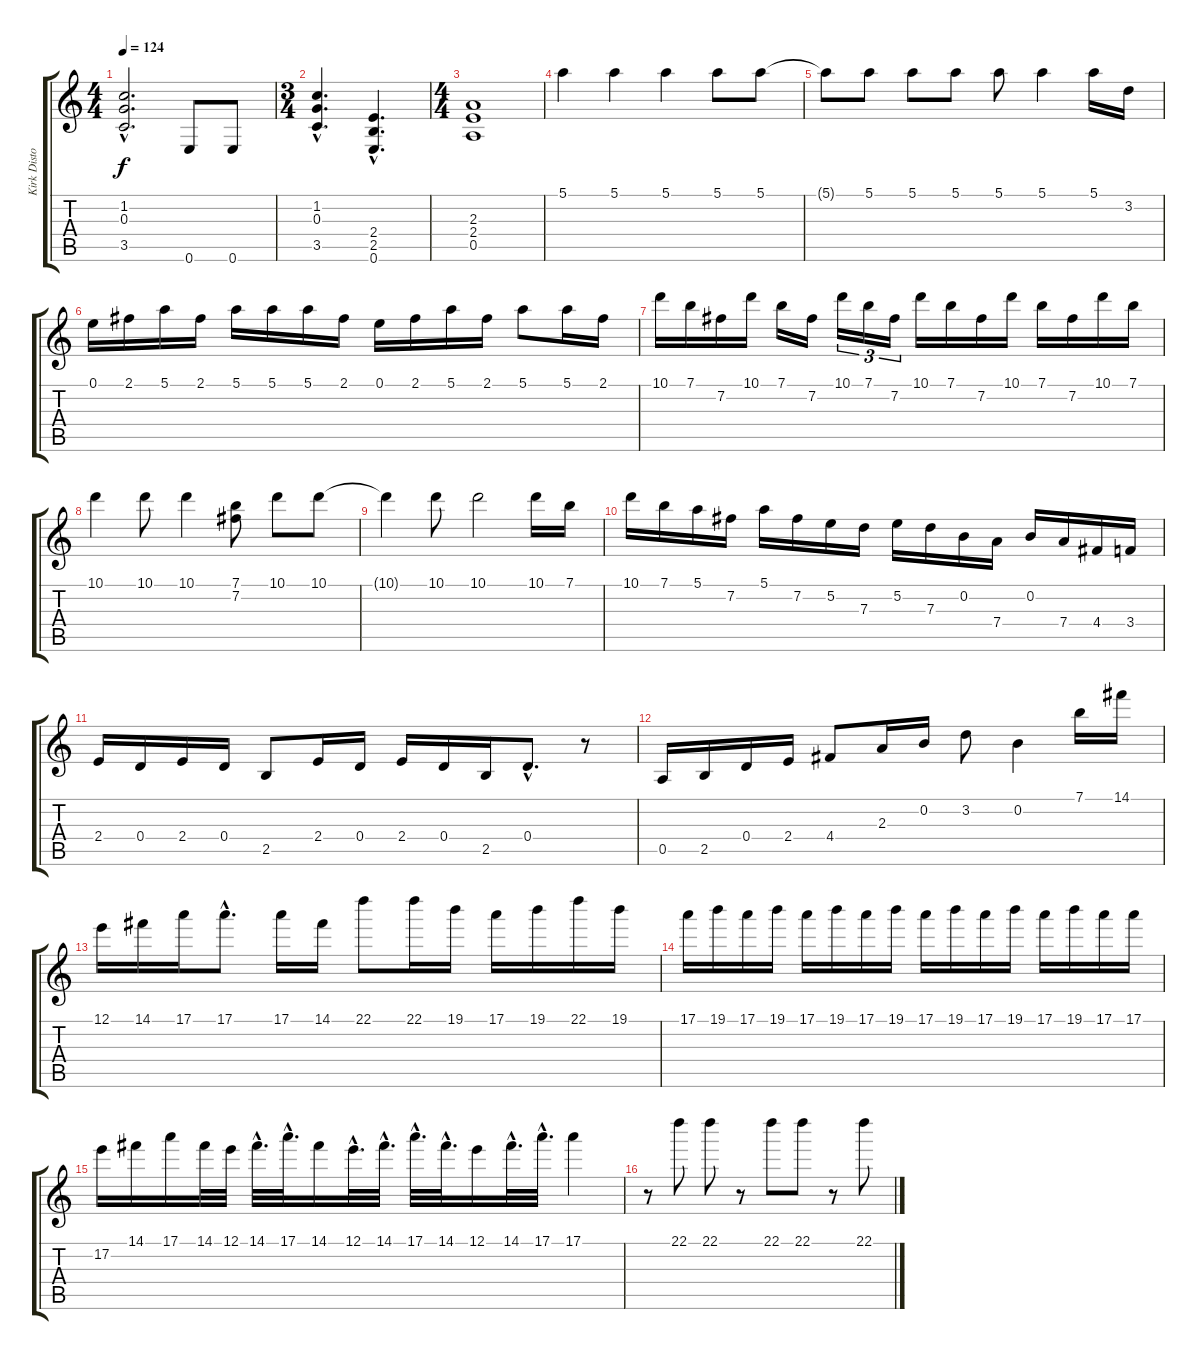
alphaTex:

\track ("Kirk Distortion" "Kirk Disto") {instrument distortionguitar}
\staff {score tabs}
\tuning (E4 B3 G3 D3 A2 E2) {hide}
\ts (4 4)
\tempo 124
\clef g2
\ks c
(1.2{hac t} 0.3{hac t} 3.5{hac t}).2{d dy f} 0.6.8 0.6.8 |
\ts (3 4)
(1.2{hac} 0.3{hac} 3.5{hac}).4{d} (2.4{hac} 2.5{hac} 0.6{hac}).4{d} |
\ts (4 4)
(2.3 2.4 0.5).1 |
5.1.4 5.1.4 5.1.4 5.1.8 5.1.8 |
5.1{t}.8 5.1.8 5.1.8 5.1.8 5.1.8 5.1.4 5.1.16 3.2.16 |
0.1.16 2.1.16 5.1.16 2.1.16 5.1.16 5.1.16 5.1.16 2.1.16 0.1.16 2.1.16 5.1.16 2.1.16 5.1.8 5.1.16 2.1.16 |
10.1.16 7.1.16 7.2.16 10.1.16 7.1.16 7.2.16 10.1.16{tu (3 2)} 7.1.16{tu (3 2)} 7.2.16{tu (3 2)} 10.1.16 7.1.16 7.2.16 10.1.16 7.1.16 7.2.16 10.1.16 7.1.16 |
10.1.4 10.1.8 10.1.4 (7.1 7.2).8 10.1.8 10.1.8 |
10.1{t}.4 10.1.8 10.1.2 10.1.16 7.1.16 |
10.1.16 7.1.16 5.1.16 7.2.16 5.1.16 7.2.16 5.2.16 7.3.16 5.2.16 7.3.16 0.2.16 7.4.16 0.2.16 7.4.16 4.4.16 3.4.16 |
2.4.16 0.4.16 2.4.16 0.4.16 2.5.8 2.4.16 0.4.16 2.4.16 0.4.16 2.5.16 0.4{hac}.8{d} r.8 |
0.5.16 2.5.16 0.4.16 2.4.16 4.4.8 2.3.16 0.2.16 3.2.8 0.2.4 7.1.16 14.1.16 |
12.1.16 14.1.16 17.1.16 17.1{hac}.8{d} 17.1.16 14.1.16 22.1.8 22.1.16 19.1.16 17.1.16 19.1.16 22.1.16 19.1.16 |
17.1.16 19.1.16 17.1.16 19.1.16 17.1.16 19.1.16 17.1.16 19.1.16 17.1.16 19.1.16 17.1.16 19.1.16 17.1.16 19.1.16 17.1.16 17.1.16 |
17.2.16 14.1.16 17.1.16 14.1.32 12.1.32 14.1{hac}.32{d} 17.1{hac}.32{d} 14.1.16 12.1{hac}.32{d} 14.1{hac}.32{d} 17.1{hac}.32{d} 14.1{hac}.32{d} 12.1.16 14.1{hac}.32{d} 17.1{hac}.32{d} 17.1.4 |
r.8 22.1.8 22.1.8 r.8 22.1.8 22.1.8 r.8 22.1.8
